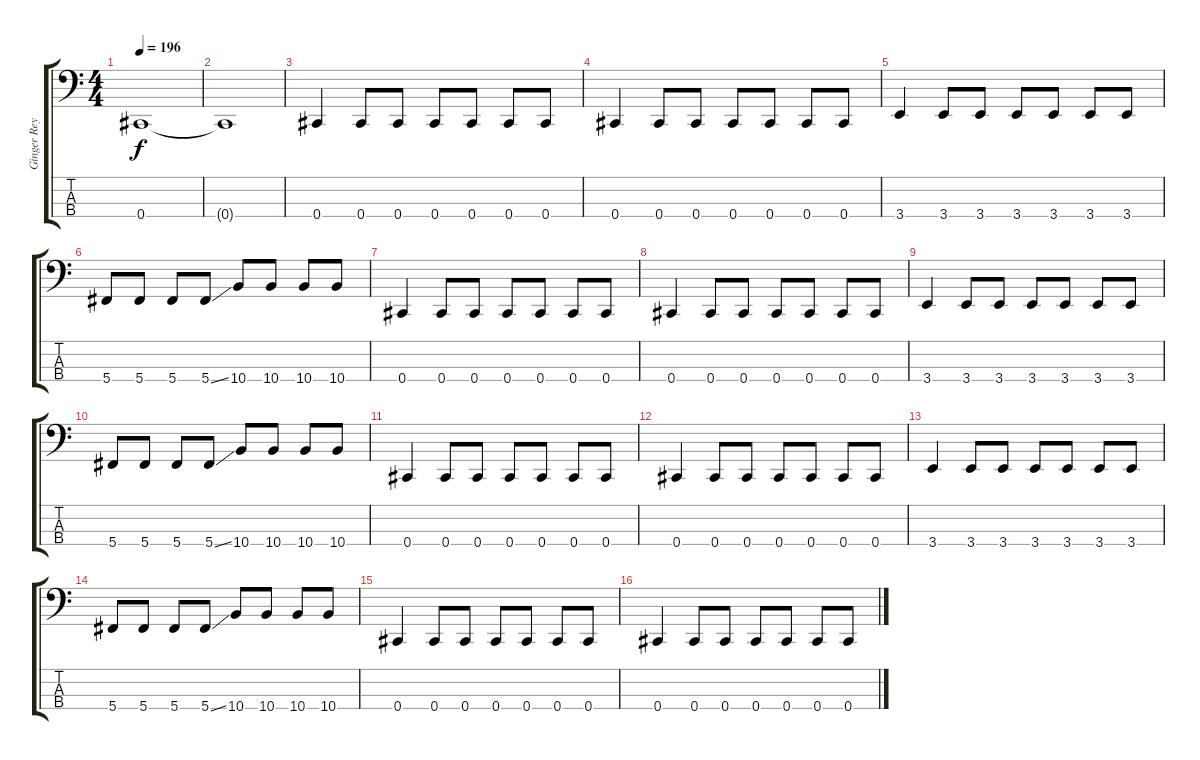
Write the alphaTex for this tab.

\track ("Ginger Reyes" "Ginger Rey") {instrument electricbassfinger}
\staff {score tabs}
\tuning (Gb2 Db2 Ab1 Db1) {hide}
\ts (4 4)
\tempo 196
\clef f4
\ks c
0.4.1{dy f} |
0.4{t}.1 |
0.4.4 0.4.8 0.4.8 0.4.8 0.4.8 0.4.8 0.4.8 |
0.4.4 0.4.8 0.4.8 0.4.8 0.4.8 0.4.8 0.4.8 |
3.4.4 3.4.8 3.4.8 3.4.8 3.4.8 3.4.8 3.4.8 |
5.4.8 5.4.8 5.4.8 5.4{ss}.8 10.4.8 10.4.8 10.4.8 10.4.8 |
0.4.4 0.4.8 0.4.8 0.4.8 0.4.8 0.4.8 0.4.8 |
0.4.4 0.4.8 0.4.8 0.4.8 0.4.8 0.4.8 0.4.8 |
3.4.4 3.4.8 3.4.8 3.4.8 3.4.8 3.4.8 3.4.8 |
5.4.8 5.4.8 5.4.8 5.4{ss}.8 10.4.8 10.4.8 10.4.8 10.4.8 |
0.4.4 0.4.8 0.4.8 0.4.8 0.4.8 0.4.8 0.4.8 |
0.4.4 0.4.8 0.4.8 0.4.8 0.4.8 0.4.8 0.4.8 |
3.4.4 3.4.8 3.4.8 3.4.8 3.4.8 3.4.8 3.4.8 |
5.4.8 5.4.8 5.4.8 5.4{ss}.8 10.4.8 10.4.8 10.4.8 10.4.8 |
0.4.4 0.4.8 0.4.8 0.4.8 0.4.8 0.4.8 0.4.8 |
0.4.4 0.4.8 0.4.8 0.4.8 0.4.8 0.4.8 0.4.8
